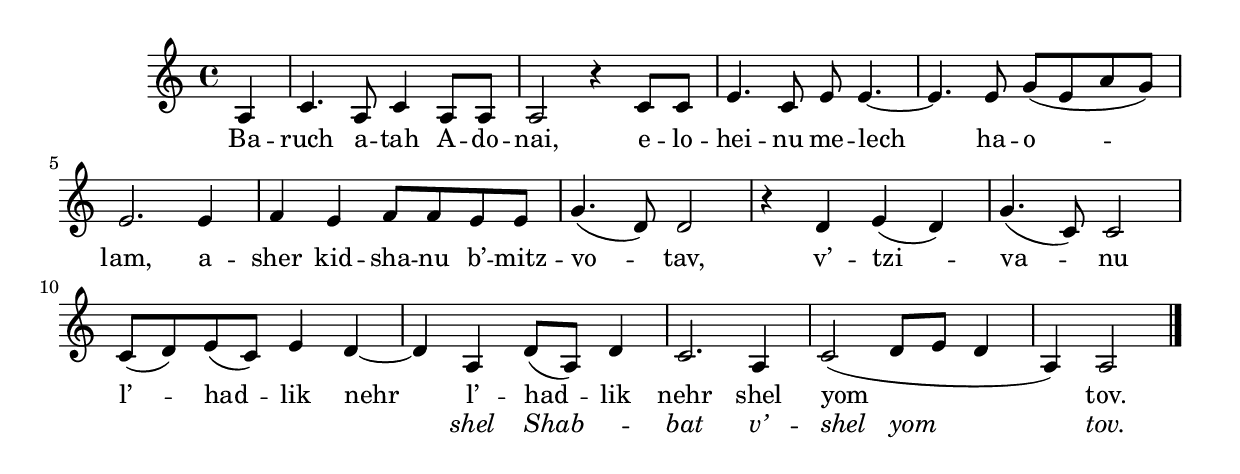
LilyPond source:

\version "2.13.50"

\include "defs.ly"

melody = \relative c' {
  \partial 4 a4
  | c4. a8 c4 a8 a
  | a2 r4 c8 c
  | e4. c8 e8 e4.~
  | e4. e8 g( e a g)
  | e2. e4
  | f4 e f8 f e e
  | g4.( d8) d2
  | r4 d e( d)
  | g4.( c,8) c2
  | c8( d) e( c) e4 d~
  | d a
    \tag #'normal { d8( a) d4 }
    \tag #'shabbat { d8( a d4) }
  | c2. a4
  \tag #'normal {
    | c2( d8 e d4
  }
  \tag #'shabbat {
    | c2 d8( e d4
  }
  | a4) a2 \bar "|."
}

normallyrics = \lyricmode {
  Ba -- ruch a -- tah A -- do -- nai,
  e -- lo -- hei -- nu me -- lech ha -- o -- lam,
  a -- sher kid -- sha -- nu b’ -- mitz -- vo -- tav,
  v’ -- tzi -- va -- nu l’ -- had -- lik nehr
  l’ -- had -- lik nehr shel yom tov.
}

shabbatlyrics = \lyricmode {
  \override LyricText #'font-shape = #'italic
  shel4 Shab2 -- bat2. v’4 -- shel2 yom2. tov.2
}

<<
  \new Voice="normal" \keepWithTag #'normal \melody
  \new Devnull="shabbat" \keepWithTag #'shabbat \melody
  \new Lyrics \lyricsto "normal" \normallyrics
  \new Lyrics { \skip 4 \skip 1*10 \skip 4
    \set associatedVoice="normal" \shabbatlyrics
  }
>>